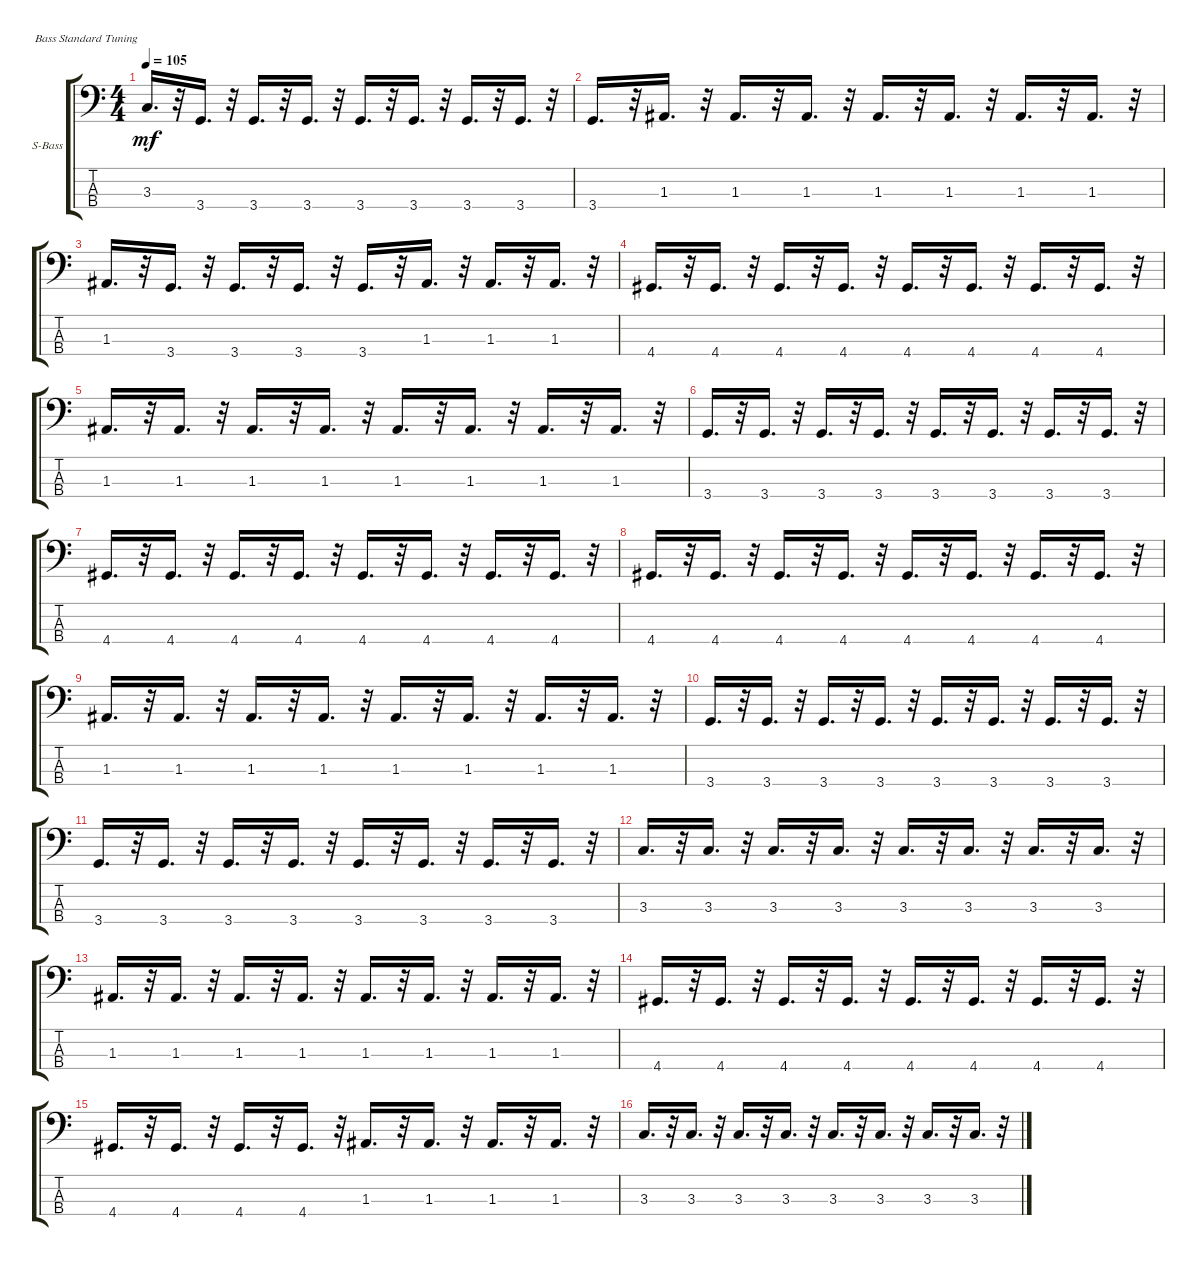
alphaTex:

\bracketExtendMode groupsimilarinstruments
\firstSystemTrackNameOrientation horizontal
\otherSystemsTrackNameOrientation horizontal
\track ("Rolling in the deep" "S-Bass") {instrument synthbass1}
\staff {score tabs}
\tuning (G2 D2 A1 E1)
\ts (4 4)
\tempo 105
\clef f4
\ks c
3.3.16{d dy mf} r.32 3.4.16{d} r.32 3.4.16{d} r.32 3.4.16{d} r.32 3.4.16{d} r.32 3.4.16{d} r.32 3.4.16{d} r.32 3.4.16{d} r.32 |
3.4.16{d} r.32 1.3.16{d} r.32 1.3.16{d} r.32 1.3.16{d} r.32 1.3.16{d} r.32 1.3.16{d} r.32 1.3.16{d} r.32 1.3.16{d} r.32 |
1.3.16{d} r.32 3.4.16{d} r.32 3.4.16{d} r.32 3.4.16{d} r.32 3.4.16{d} r.32 1.3.16{d} r.32 1.3.16{d} r.32 1.3.16{d} r.32 |
4.4.16{d} r.32 4.4.16{d} r.32 4.4.16{d} r.32 4.4.16{d} r.32 4.4.16{d} r.32 4.4.16{d} r.32 4.4.16{d} r.32 4.4.16{d} r.32 |
1.3.16{d} r.32 1.3.16{d} r.32 1.3.16{d} r.32 1.3.16{d} r.32 1.3.16{d} r.32 1.3.16{d} r.32 1.3.16{d} r.32 1.3.16{d} r.32 |
3.4.16{d} r.32 3.4.16{d} r.32 3.4.16{d} r.32 3.4.16{d} r.32 3.4.16{d} r.32 3.4.16{d} r.32 3.4.16{d} r.32 3.4.16{d} r.32 |
4.4.16{d} r.32 4.4.16{d} r.32 4.4.16{d} r.32 4.4.16{d} r.32 4.4.16{d} r.32 4.4.16{d} r.32 4.4.16{d} r.32 4.4.16{d} r.32 |
4.4.16{d} r.32 4.4.16{d} r.32 4.4.16{d} r.32 4.4.16{d} r.32 4.4.16{d} r.32 4.4.16{d} r.32 4.4.16{d} r.32 4.4.16{d} r.32 |
1.3.16{d} r.32 1.3.16{d} r.32 1.3.16{d} r.32 1.3.16{d} r.32 1.3.16{d} r.32 1.3.16{d} r.32 1.3.16{d} r.32 1.3.16{d} r.32 |
3.4.16{d} r.32 3.4.16{d} r.32 3.4.16{d} r.32 3.4.16{d} r.32 3.4.16{d} r.32 3.4.16{d} r.32 3.4.16{d} r.32 3.4.16{d} r.32 |
3.4.16{d} r.32 3.4.16{d} r.32 3.4.16{d} r.32 3.4.16{d} r.32 3.4.16{d} r.32 3.4.16{d} r.32 3.4.16{d} r.32 3.4.16{d} r.32 |
3.3.16{d} r.32 3.3.16{d} r.32 3.3.16{d} r.32 3.3.16{d} r.32 3.3.16{d} r.32 3.3.16{d} r.32 3.3.16{d} r.32 3.3.16{d} r.32 |
1.3.16{d} r.32 1.3.16{d} r.32 1.3.16{d} r.32 1.3.16{d} r.32 1.3.16{d} r.32 1.3.16{d} r.32 1.3.16{d} r.32 1.3.16{d} r.32 |
4.4.16{d} r.32 4.4.16{d} r.32 4.4.16{d} r.32 4.4.16{d} r.32 4.4.16{d} r.32 4.4.16{d} r.32 4.4.16{d} r.32 4.4.16{d} r.32 |
4.4.16{d} r.32 4.4.16{d} r.32 4.4.16{d} r.32 4.4.16{d} r.32 1.3.16{d} r.32 1.3.16{d} r.32 1.3.16{d} r.32 1.3.16{d} r.32 |
3.3.16{d} r.32 3.3.16{d} r.32 3.3.16{d} r.32 3.3.16{d} r.32 3.3.16{d} r.32 3.3.16{d} r.32 3.3.16{d} r.32 3.3.16{d} r.32
